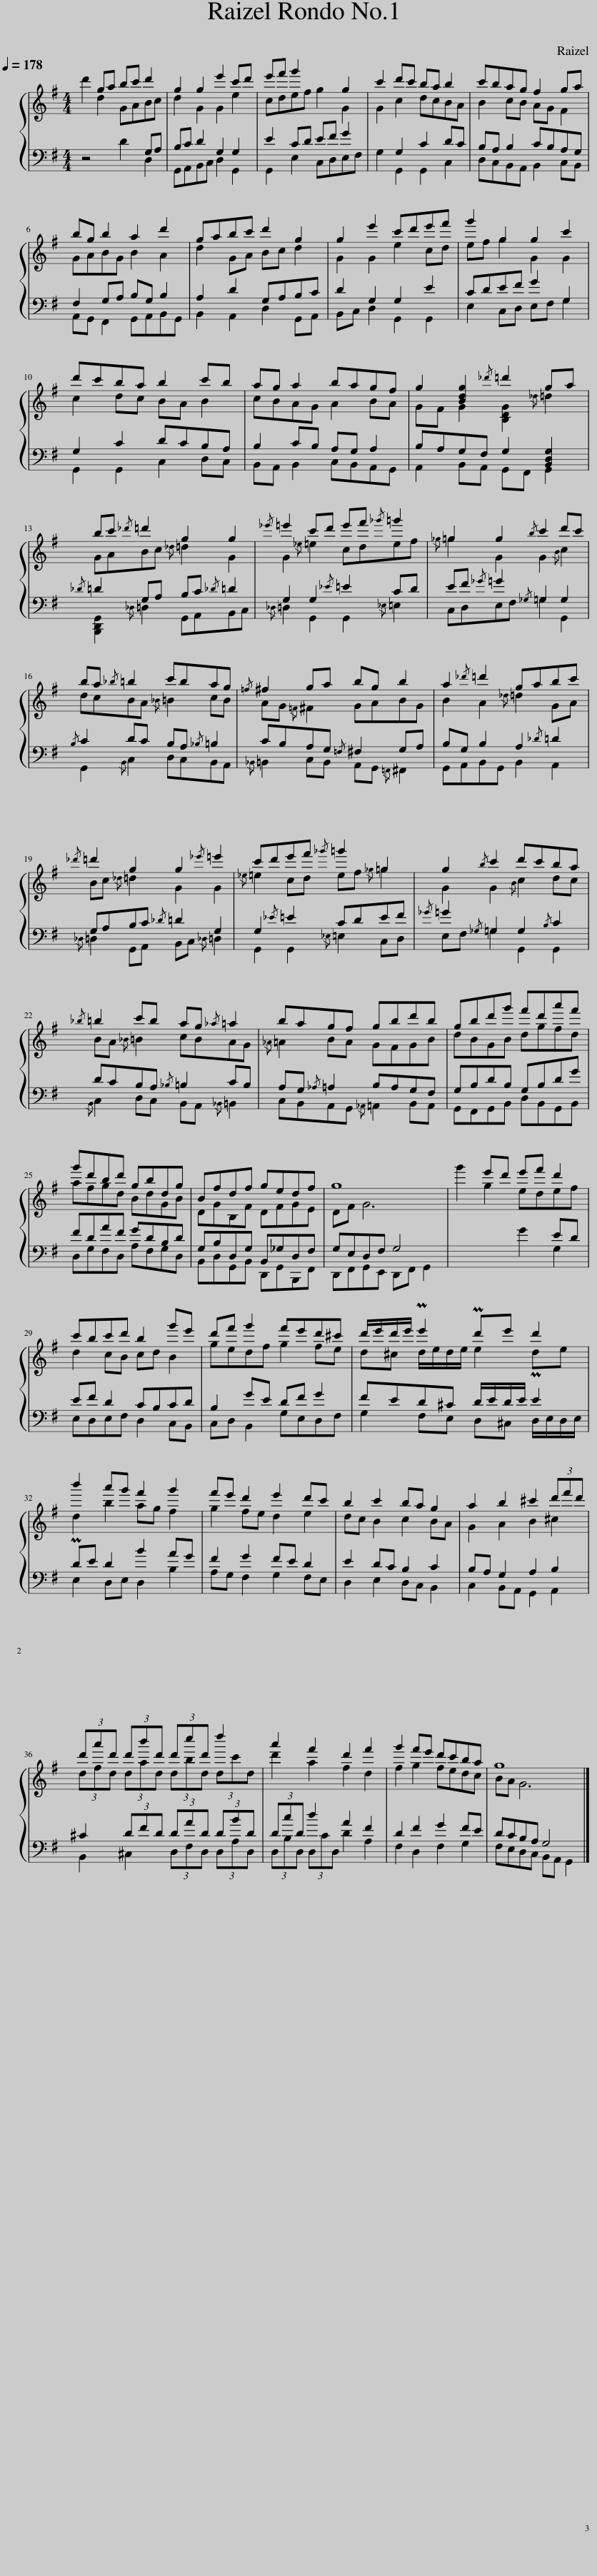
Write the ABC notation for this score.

X:1
%%score { ( 1 2 ) | ( 3 4 ) }
L:1/8
Q:1/4=178
M:4/4
I:linebreak $
K:G
V:1 treble
V:2 treble
V:3 bass
V:4 bass
V:1
 d'2 ga bc' d'2 | g2 g2 e'2 c'd' | e'f' g'2 g2 g2 | c'2 d'c' ba b2 | c'bag f2 ga |$ %5
 bg b2 a2 d'2 | gabc' d'2 g2 | g2 e'2 c'd'e'f' | g'2 g2 g2 c'2 |$ d'c'ba b2 c'b | %10
 ag a2 bagf | g2 [Bdg]2{/_d'} =d'2 ga |$ bc'{/_d'} =d'2 g2 g2 |{/_e'} =e'2 c'd' e'f'{/_g'} =g'2 | g2 g2{/b} c'2 d'c' |$ %15
 ba{/_b} =b2 c'bag |{/=f} ^f2 ga bg b2 | a2{/_d'} =d'2 gabc' |${/_d'} =d'2 g2 g2{/_e'} =e'2 | c'd'e'f'{/_g'} =g'2 g2 | %20
 g2{/b} c'2 d'c'ba |${/_b} =b2 c'b ag{/_a} =a2 | bagf gbd'b | gbd'g' f'd'a'f' |$ g'd'bd' gbdg | %25
 Bfdf gedf | g8 | g'2 e'd' e'f' d'2 |$ c'bc'd' b2 g'e' | d'f' g'2 f'e'd'^c' | %30
 d'/e'/d'/e'/ Pe'2 d'e' d'2 |$ b'2 a'g' f'2 g'2 | f'e' d'2 e'2 d'c' | b2 c'2 ba g2 | a2 b2 ^c'2 (3d'f'd' |$ %35
 (3d'a'd' (3d'b'd' (3d'c''d' d''2 | a'2 f'2 d'2 f'2 | g'2 f'e' d'c'ba | g8 |] %39
V:2
 x2 d2 GABc | d2 G2 G2 e2 | cdef x2 G2 | G2 c2 dcBA | B2 cB AG F2 |$ %5
 GABG B2 A2 | d2 GA Bc d2 | G2 G2 e2 cd | ef g2 G2 G2 |$ c2 dc BA B2 | %10
 cBAG A2 BA | GF G2 [B,DG]2{/_d} =d2 |$ GABc{/_d} =d2 G2 | G2{/_e} =e2 cdef |{/_g} =g2 G2 G2{/B} c2 |$ %15
 dcBA{/_B} =B2 cB | AG{/=F} ^F2 GABG | B2 A2{/_d} =d2 GA |$ Bc{/_d} =d2 G2 G2 |{/_e} =e2 cd ef{/_g} =g2 | %20
 G2 G2{/B} c2 dc |$ BA{/_B} =B2 cBAG |{/_A} =A2 BA GFGB | dBGB dgfd |$ afgd BdGB | %25
 DGB,F DFGE | DF G6 | x2 g2 edef |$ d2 cB cd B2 | gedf g2 fe | %30
 d^c d/e/d/e/ Pe2 de |$ d2 b2 ag f2 | g2 fe d2 e2 | dc B2 c2 BA | G2 A2 B2 ^c2 |$ %35
 (3dfd (3dad (3dbd (3dc'd | d'2 a2 f2 d2 | f2 g2 fedc | BA G6 |] %39
V:3
 z4 D2 G,A, | B,C D2 G,2 G,2 | E2 CD EF G2 | G,2 G,2 C2 DC | B,A, B,2 CB,A,G, |$ %5
 F,2 G,A, B,G, B,2 | A,2 D2 G,A,B,C | D2 G,2 G,2 E2 | CDEF G2 G,2 |$ G,2 C2 DCB,A, | %10
 B,2 CB, A,G, A,2 | B,A,G,F, G,2 [B,,D,G,]2 |${/_D} =D2 G,A, B,C{/_D} =D2 | G,2 G,2{/_E} =E2 CD | EF{/_G} =G2{/_G,} =G,2 G,2 |$ %15
{/B,} C2 DC B,A,{/_B,} =B,2 | CB,A,G,{/=F,} ^F,2 G,A, | B,G, B,2 A,2{/_D} =D2 |$ G,A,B,C{/_D} =D2 G,2 | G,2{/_E} =E2 CDEF | %20
{/_G} =G2{/_G,} =G,2 G,2{/B,} C2 |$ DCB,A,{/_B,} =B,2 CB, | A,G,{/_A,} =A,2 B,A,G,F, | G,B,DB, G,B,DG |$ FDAF GDB,D | %25
 G,B,D,G, B,,_G,D,F, | G,E,D,F, G,4 | x4 G2 ED |$ EF D2 CB,CD | B,2 GE DF G2 | %30
 FED^C D/E/D/E/ PE2 |$ DE D2 B2 AG | F2 G2 FE D2 | E2 DC B,2 C2 | B,A, G,2 A,2 B,2 |$ %35
 ^C2 (3DFD (3DAD (3DBD | (3DcD d2 A2 F2 | D2 F2 G2 FE | DCB,A, G,4 |] %39
V:4
 x6 D,2 | G,,A,,B,,C, D,2 G,,2 | G,,2 E,2 C,D,E,F, | x2 G,,2 G,,2 C,2 | D,C,B,,A,, B,,2 C,B,, |$ %5
 A,,G,, F,,2 G,,A,,B,,G,, | B,,2 A,,2 D,2 G,,A,, | B,,C, D,2 G,,2 G,,2 | E,2 C,D, E,F, G,2 |$ G,,2 G,,2 C,2 D,C, | %10
 B,,A,, B,,2 C,B,,A,,G,, | A,,2 B,,A,, G,,F,, G,,2 |$ [B,,,D,,G,,]2{/_D,} =D,2 G,,A,,B,,C, |{/_D,} =D,2 G,,2 G,,2{/_E,} =E,2 | C,D,E,F, G,2 G,,2 |$ %15
 G,,2{/B,,} C,2 D,C,B,,A,, |{/_B,,} =B,,2 C,B,, A,,G,,{/=F,,} ^F,,2 | G,,A,,B,,G,, B,,2 A,,2 |${/_D,} =D,2 G,,A,, B,,C,{/_D,} =D,2 | G,,2 G,,2{/_E,} =E,2 C,D, | %20
 E,F, G,2 G,,2 G,,2 |${/B,,} C,2 D,C, B,,A,,{/_B,,} =B,,2 | C,B,,A,,G,,{/_A,,} =A,,2 B,,A,, | G,,F,,G,,B,, D,B,,G,,B,, |$ D,G,F,D, A,F,G,D, | %25
 B,,D,G,,B,, D,,G,,B,,,F,, | D,,F,,G,,E,, D,,F,, G,,2 | x6 G,2 |$ E,D,E,F, D,2 C,B,, | C,D, B,,2 G,E,D,F, | %30
 G,2 F,E, D,^C, D,/E,/D,/E,/ |$ PE,2 D,E, D,2 B,2 | A,G, F,2 G,2 F,E, | D,2 E,2 D,C, B,,2 | C,2 B,,A,, G,,2 A,,2 |$ %35
 B,,2 ^C,2 (3D,F,D, (3D,A,D, | (3D,B,D, (3D,CD, D2 A,2 | F,2 D,2 F,2 G,2 | F,E,D,C, B,,A,, G,,2 |] %39
